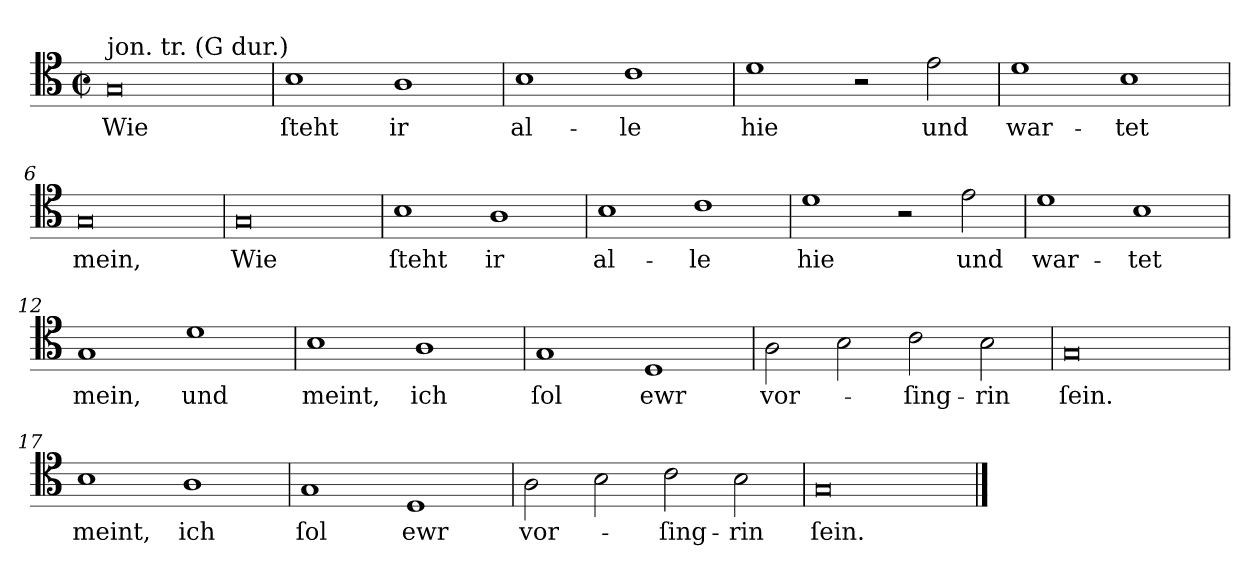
**kern	**text
*part1	*part1
*staff1	*staff1
*clefC4	*
*k[]	*
*M4/2	*
*met(c|)	*
=1	=1
!LO:TX:a:t=jon. tr. (G dur.)	!
0G	Wie
=2	=2
1B	ſteht
1A	ir
=3	=3
1B	al-
1c	-le
=4	=4
1d	hie
2r	.
2e	und
=5	=5
1d	war-
1B	-tet
=6	=6
0G	mein,
=7	=7
0G	Wie
=8	=8
1B	ſteht
1A	ir
=9	=9
1B	al-
1c	-le
=10	=10
1d	hie
2r	.
2e	und
=11	=11
1d	war-
1B	-tet
=12	=12
1G	mein,
1d	und
=13	=13
1B	meint,
1A	ich
=14	=14
1G	ſol
1D	ewr
=15	=15
2A	vor-
2B	.
2c	-ſing-
2B	-rin
=16	=16
0G	ſein.
=17	=17
1B	meint,
1A	ich
=18	=18
1G	ſol
1D	ewr
=19	=19
2A	vor-
2B	.
2c	-ſing-
2B	-rin
=20	=20
0G/	ſein.
==	==
*-	*-
